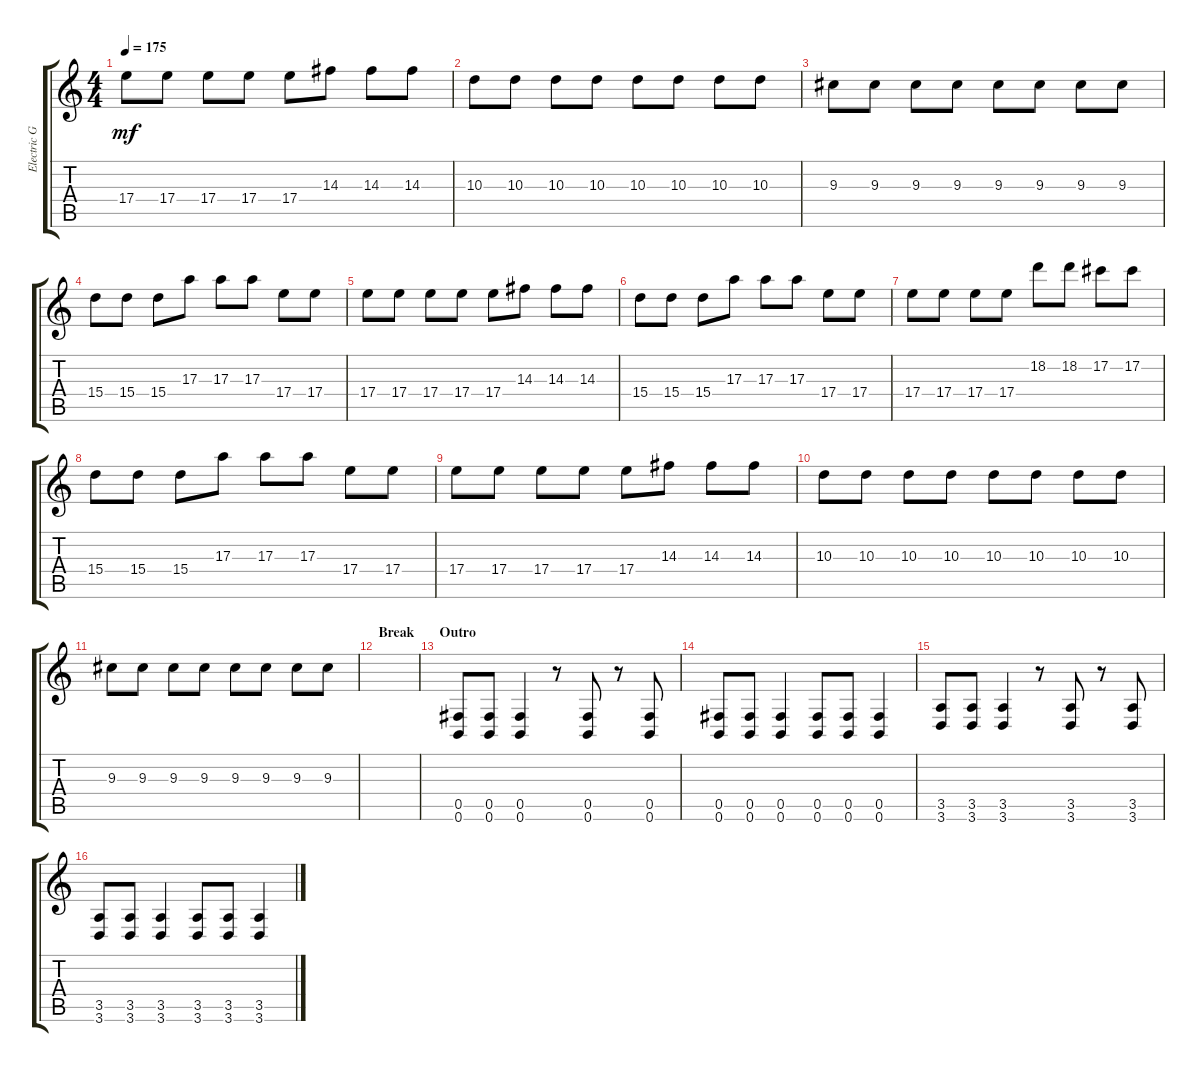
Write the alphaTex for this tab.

\track ("Electric Guitar" "Electric G") {instrument distortionguitar}
\staff {score tabs}
\tuning (Db4 Ab3 E3 B2 Gb2 B1) {hide}
\ts (4 4)
\tempo 175
\clef g2
\ks c
17.4.8{dy mf} 17.4.8 17.4.8 17.4.8 17.4.8 14.3.8 14.3.8 14.3.8 |
10.3.8 10.3.8 10.3.8 10.3.8 10.3.8 10.3.8 10.3.8 10.3.8 |
9.3.8 9.3.8 9.3.8 9.3.8 9.3.8 9.3.8 9.3.8 9.3.8 |
15.4.8 15.4.8 15.4.8 17.3.8 17.3.8 17.3.8 17.4.8 17.4.8 |
17.4.8 17.4.8 17.4.8 17.4.8 17.4.8 14.3.8 14.3.8 14.3.8 |
15.4.8 15.4.8 15.4.8 17.3.8 17.3.8 17.3.8 17.4.8 17.4.8 |
17.4.8 17.4.8 17.4.8 17.4.8 18.2.8 18.2.8 17.2.8 17.2.8 |
15.4.8 15.4.8 15.4.8 17.3.8 17.3.8 17.3.8 17.4.8 17.4.8 |
17.4.8 17.4.8 17.4.8 17.4.8 17.4.8 14.3.8 14.3.8 14.3.8 |
10.3.8 10.3.8 10.3.8 10.3.8 10.3.8 10.3.8 10.3.8 10.3.8 |
9.3.8 9.3.8 9.3.8 9.3.8 9.3.8 9.3.8 9.3.8 9.3.8 |
\section ("" "Break")
|
\section ("" "Outro")
(0.5 0.6).8 (0.5 0.6).8 (0.5 0.6).4 r.8 (0.5 0.6).8 r.8 (0.5 0.6).8 |
(0.5 0.6).8 (0.5 0.6).8 (0.5 0.6).4 (0.5 0.6).8 (0.5 0.6).8 (0.5 0.6).4 |
(3.5 3.6).8 (3.5 3.6).8 (3.5 3.6).4 r.8 (3.5 3.6).8 r.8 (3.5 3.6).8 |
(3.5 3.6).8 (3.5 3.6).8 (3.5 3.6).4 (3.5 3.6).8 (3.5 3.6).8 (3.5 3.6).4
